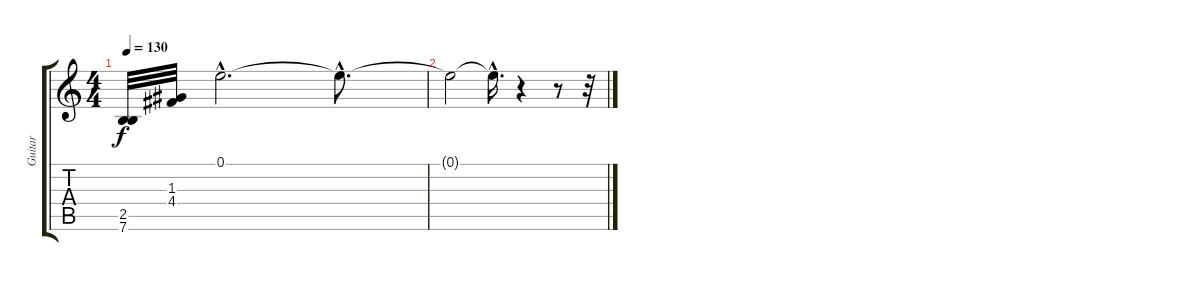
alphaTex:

\track ("Guitar" "Guitar") {instrument distortionguitar}
\staff {score tabs}
\tuning (E4 B3 G3 D3 A2 E2) {hide}
\ts (4 4)
\tempo 130
\clef g2
\ks c
(2.5 7.6).32{dy f} (1.3 4.4).32 0.1{hac}.2{d} 0.1{hac t}.8{d} |
0.1{t}.2 0.1{hac t}.16{d} r.4 r.8 r.32
